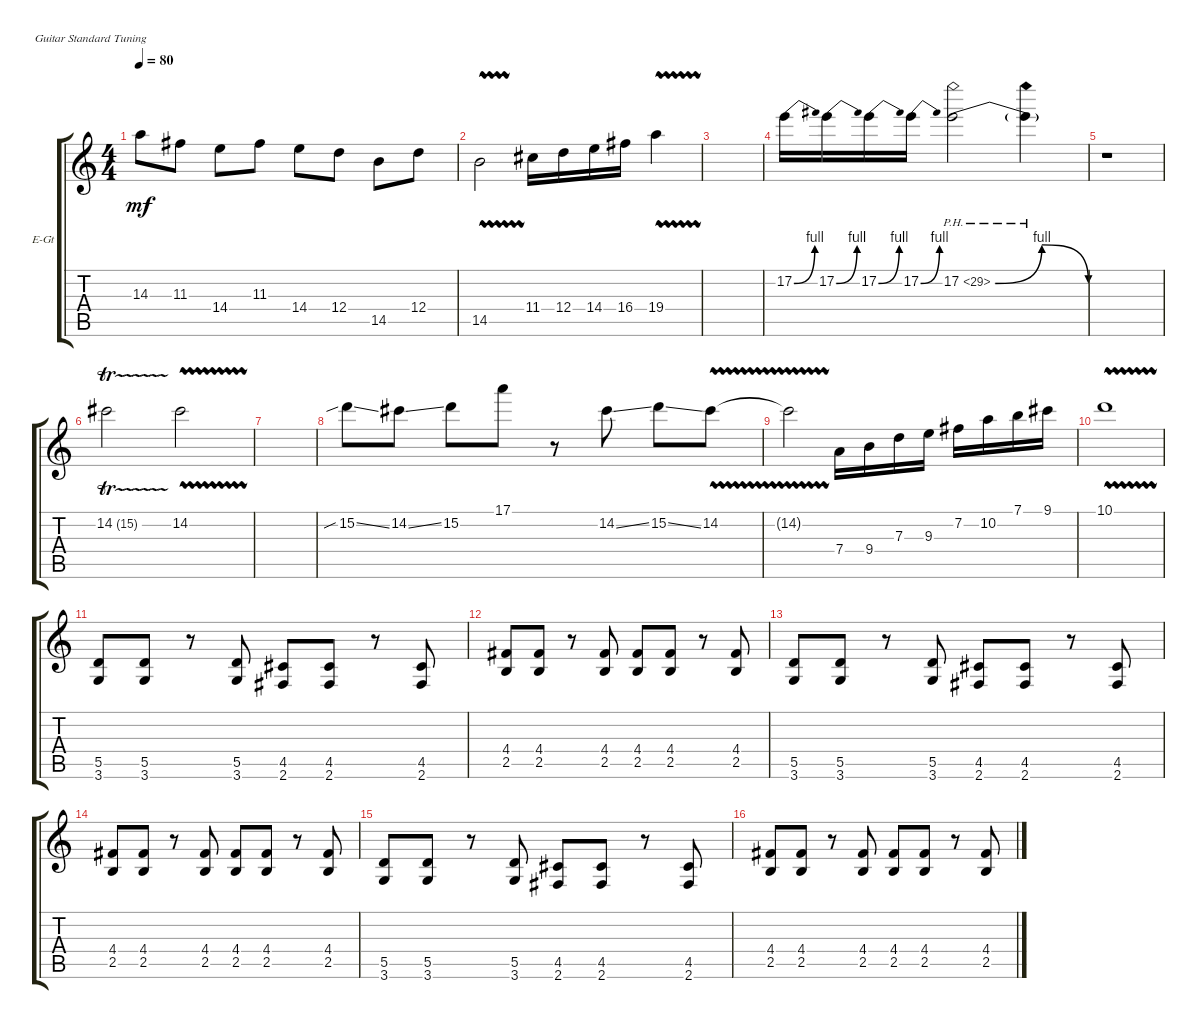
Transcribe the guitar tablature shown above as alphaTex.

\defaultSystemsLayout 4
\bracketExtendMode groupsimilarinstruments
\firstSystemTrackNameOrientation horizontal
\otherSystemsTrackNameOrientation horizontal
\track ("Electric Guitar" "E-Gt") {instrument overdrivenguitar}
\staff {score tabs}
\tuning (E4 B3 G3 D3 A2 E2)
\ts (4 4)
\tempo 80
\clef g2
\ks c
14.3.8{dy mf} 11.3.8 14.4.8 11.3.8 14.4.8 12.4.8 14.5.8 12.4.8 |
14.5{vw}.2 11.4.16 12.4.16 14.4.16 16.4.16 19.4{vw}.4 |
|
17.2{be (bend 0 0 15 4)}.16 17.2{be (bend 0 0 15 4)}.16 17.2{be (bend 0 0 15 4)}.16 17.2{be (bend 0 0 15 4)}.16 17.2{be (bendrelease 0 0 22.8 4 22.8 4 30 0) ph 12}.2 17.2{ph 12 t}.4 |
r.1 |
14.2{tr (15 16)}.2 14.2{vw}.2 |
|
15.2{sib ss}.8 14.2{ss}.8 15.2.8 17.1.8 r.8 14.2{ss}.8 15.2{ss}.8 14.2{vw}.8 |
14.2{vw t}.2 7.4.16 9.4.16 7.3.16 9.3.16 7.2.16 10.2.16 7.1.16 9.1.16 |
10.1{vw}.1 |
(3.6 5.5).8 (3.6 5.5).8 r.8 (3.6 5.5).8 (2.6 4.5).8 (2.6 4.5).8 r.8 (2.6 4.5).8 |
(2.5 4.4).8 (2.5 4.4).8 r.8 (2.5 4.4).8 (2.5 4.4).8 (2.5 4.4).8 r.8 (2.5 4.4).8 |
(3.6 5.5).8 (3.6 5.5).8 r.8 (3.6 5.5).8 (2.6 4.5).8 (2.6 4.5).8 r.8 (2.6 4.5).8 |
(2.5 4.4).8 (2.5 4.4).8 r.8 (2.5 4.4).8 (2.5 4.4).8 (2.5 4.4).8 r.8 (2.5 4.4).8 |
(3.6 5.5).8 (3.6 5.5).8 r.8 (3.6 5.5).8 (2.6 4.5).8 (2.6 4.5).8 r.8 (2.6 4.5).8 |
(2.5 4.4).8 (2.5 4.4).8 r.8 (2.5 4.4).8 (2.5 4.4).8 (2.5 4.4).8 r.8 (2.5 4.4).8
